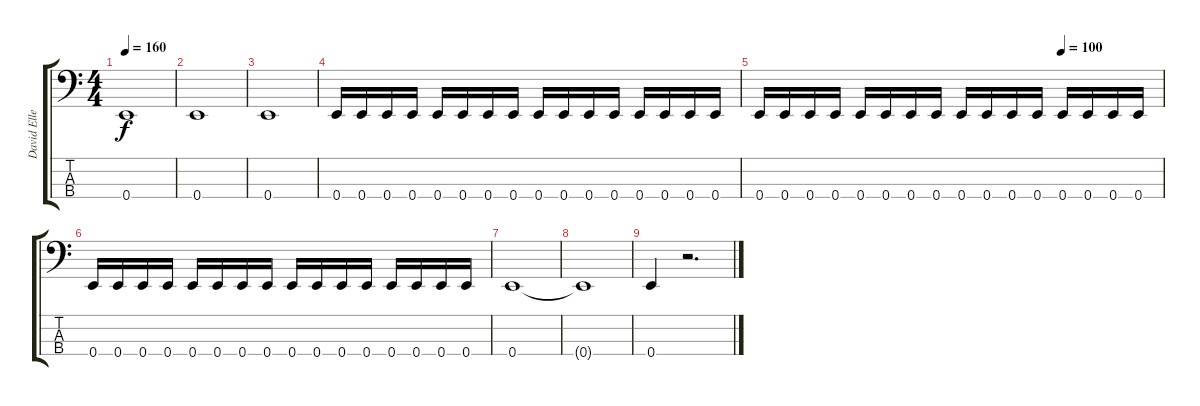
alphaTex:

\track ("David Ellefson" "David Elle") {instrument electricbasspick}
\staff {score tabs}
\tuning (G2 D2 A1 E1) {hide}
\ts (4 4)
\tempo 160
\clef f4
\ks c
0.4.1{dy f} |
0.4.1 |
0.4.1 |
0.4.16 0.4.16 0.4.16 0.4.16 0.4.16 0.4.16 0.4.16 0.4.16 0.4.16 0.4.16 0.4.16 0.4.16 0.4.16 0.4.16 0.4.16 0.4.16 |
\tempo (100 0.75)
0.4.16 0.4.16 0.4.16 0.4.16 0.4.16 0.4.16 0.4.16 0.4.16 0.4.16 0.4.16 0.4.16 0.4.16 0.4.16 0.4.16 0.4.16 0.4.16 |
0.4.16 0.4.16 0.4.16 0.4.16 0.4.16 0.4.16 0.4.16 0.4.16 0.4.16 0.4.16 0.4.16 0.4.16 0.4.16 0.4.16 0.4.16 0.4.16 |
0.4.1 |
0.4{t}.1 |
0.4.4 r.2{d}
